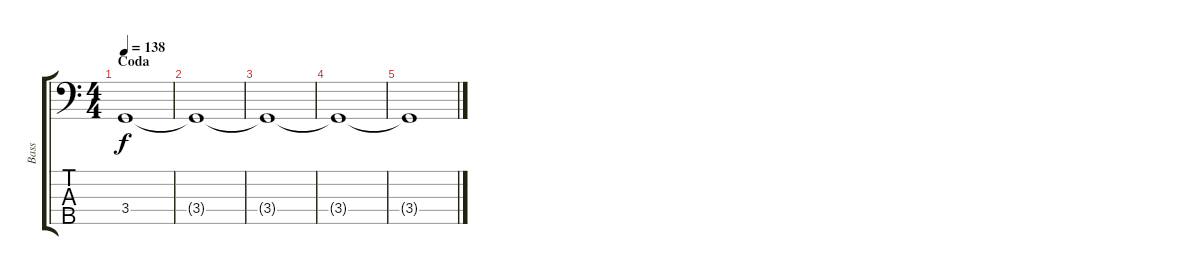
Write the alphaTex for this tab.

\track ("Bass" "Bass") {instrument electricbassfinger}
\staff {score tabs}
\tuning (G2 D2 A1 E1 B0) {hide}
\ts (4 4)
\section ("" "Coda")
\tempo 138
\clef f4
\ks c
3.4.1{dy f} |
3.4{t}.1 |
3.4{t}.1 |
3.4{t}.1 |
3.4{t}.1
